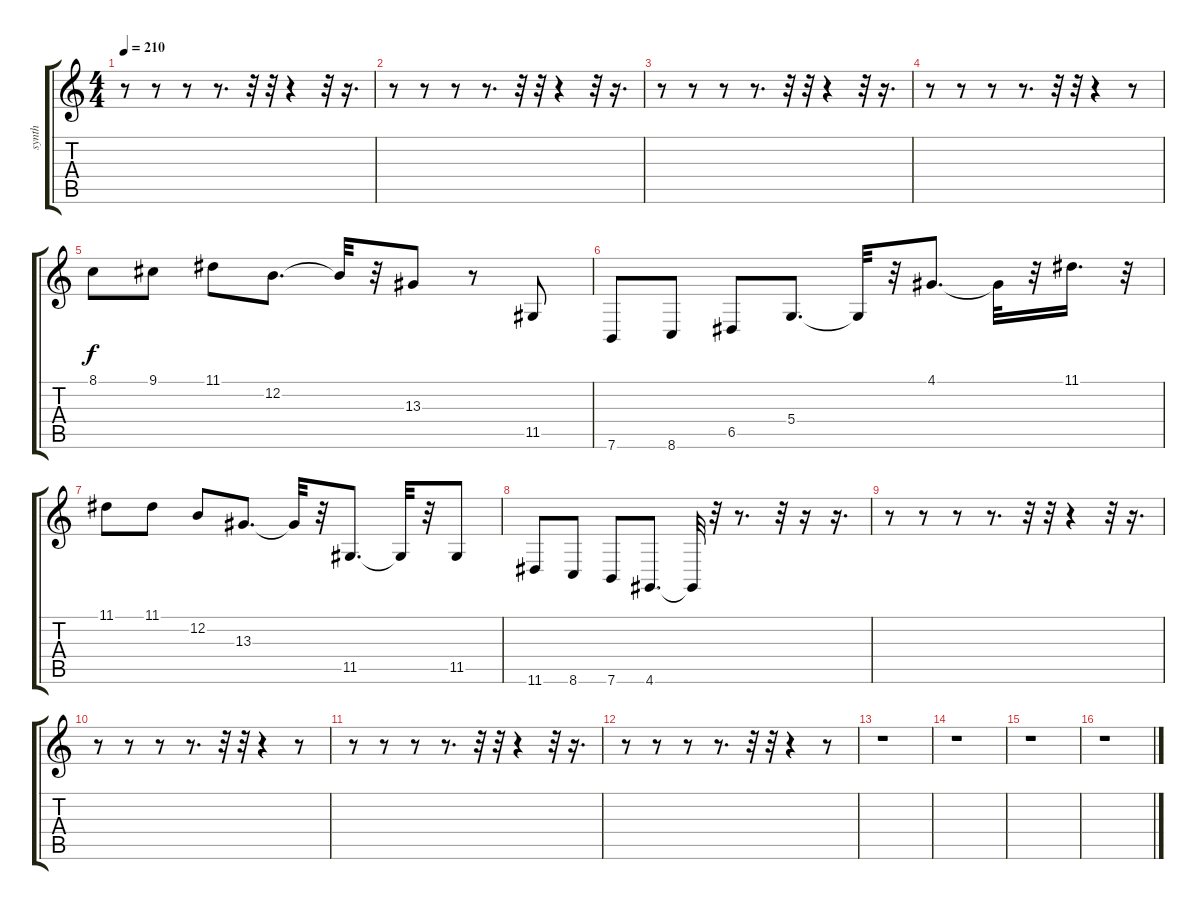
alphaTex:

\track ("synth" "synth") {instrument lead8bassandlead}
\staff {score tabs}
\tuning (E4 B3 G3 D3 A2 E2) {hide}
\ts (4 4)
\tempo 210
\clef g2
\ks c
r.8{dy f} r.8 r.8 r.8{d} r.32 r.32 r.4 r.32 r.16{d} |
r.8 r.8 r.8 r.8{d} r.32 r.32 r.4 r.32 r.16{d} |
r.8 r.8 r.8 r.8{d} r.32 r.32 r.4 r.32 r.16{d} |
r.8 r.8 r.8 r.8{d} r.32 r.32 r.4 r.8 |
8.1.8 9.1.8 11.1.8 12.2.8{d} 12.2{t}.32 r.32 13.3.8 r.8 11.5.8 |
7.6.8 8.6.8 6.5.8 5.4.8{d} 5.4{t}.32 r.32 4.1.8{d} 4.1{t}.32 r.32 11.1.16{d} r.32 |
11.1.8 11.1.8 12.2.8 13.3.8{d} 13.3{t}.32 r.32 11.5.8{d} 11.5{t}.32 r.32 11.5.8 |
11.6.8 8.6.8 7.6.8 4.6.8{d} 4.6{t}.32 r.32 r.8{d} r.32 r.16 r.16{d} |
r.8 r.8 r.8 r.8{d} r.32 r.32 r.4 r.32 r.16{d} |
r.8 r.8 r.8 r.8{d} r.32 r.32 r.4 r.8 |
r.8 r.8 r.8 r.8{d} r.32 r.32 r.4 r.32 r.16{d} |
r.8 r.8 r.8 r.8{d} r.32 r.32 r.4 r.8 |
r.1 |
r.1 |
r.1 |
r.1
